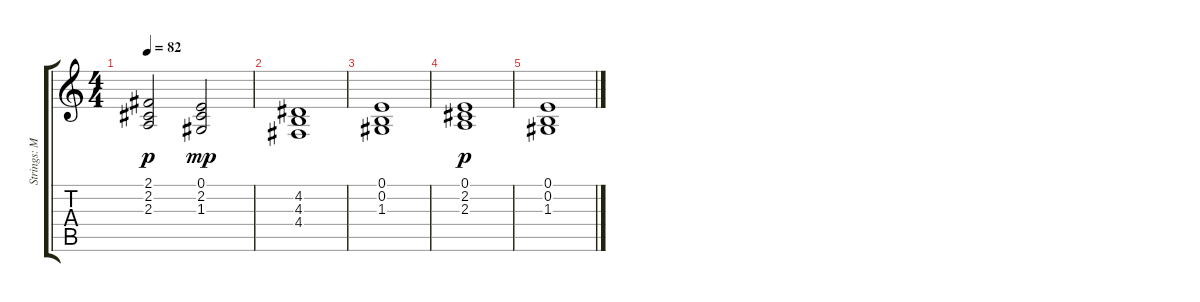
\track ("Strings: Marie" "Strings: M") {instrument stringensemble1}
\staff {score tabs}
\tuning (E4 B3 G3 D3 A2 E2) {hide}
\ts (4 4)
\tempo 82
\clef g2
\ks c
(2.1 2.2 2.3).2{dy p} (0.1 2.2 1.3).2{dy mp} |
(4.2 4.3 4.4).1 |
(0.1 0.2 1.3).1 |
(0.1 2.2 2.3).1{dy p} |
(0.1 0.2 1.3).1
